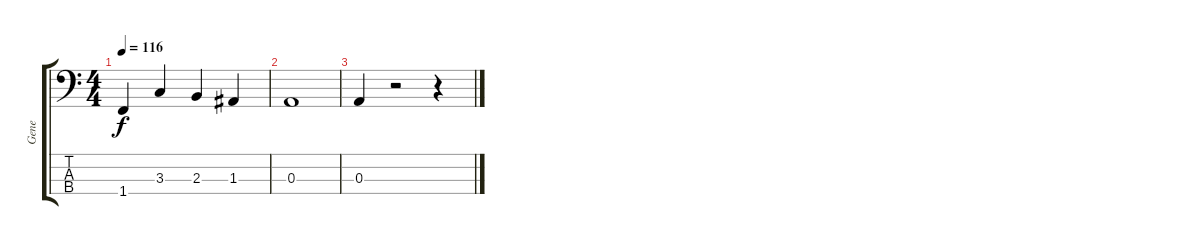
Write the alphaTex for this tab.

\track ("Gene" "Gene") {instrument electricbasspick}
\staff {score tabs}
\tuning (G2 D2 A1 E1) {hide}
\ts (4 4)
\tempo 116
\clef f4
\ks c
1.4.4{dy f} 3.3.4 2.3.4 1.3.4 |
0.3.1 |
0.3.4 r.2 r.4
